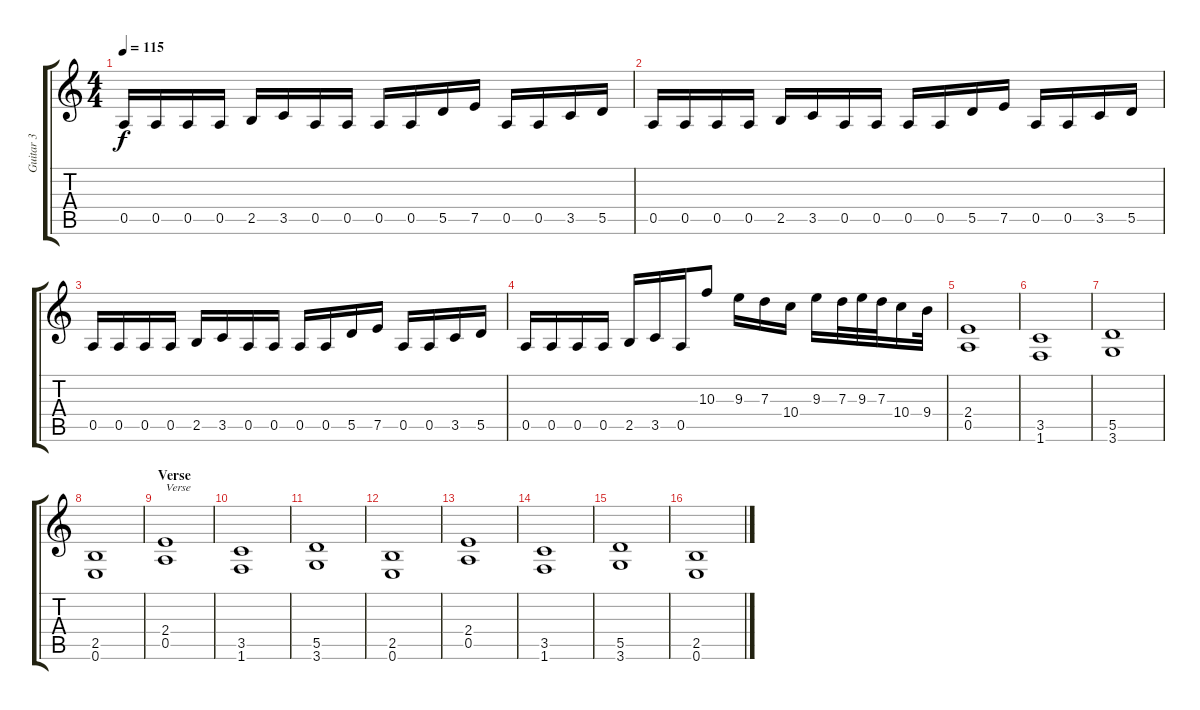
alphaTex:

\track ("Guitar 3" "Guitar 3") {instrument distortionguitar}
\staff {score tabs}
\tuning (E4 B3 G3 D3 A2 E2) {hide}
\ts (4 4)
\tempo 115
\clef g2
\ks c
0.5.16{dy f} 0.5.16 0.5.16 0.5.16 2.5.16 3.5.16 0.5.16 0.5.16 0.5.16 0.5.16 5.5.16 7.5.16 0.5.16 0.5.16 3.5.16 5.5.16 |
0.5.16 0.5.16 0.5.16 0.5.16 2.5.16 3.5.16 0.5.16 0.5.16 0.5.16 0.5.16 5.5.16 7.5.16 0.5.16 0.5.16 3.5.16 5.5.16 |
0.5.16 0.5.16 0.5.16 0.5.16 2.5.16 3.5.16 0.5.16 0.5.16 0.5.16 0.5.16 5.5.16 7.5.16 0.5.16 0.5.16 3.5.16 5.5.16 |
0.5.16 0.5.16 0.5.16 0.5.16 2.5.16 3.5.16 0.5.16 10.3.8 9.3.16 7.3.16 10.4.16 9.3.16 7.3.32 9.3.32 7.3.32 10.4.16 9.4.32 |
(2.4 0.5).1 |
(3.5 1.6).1 |
(5.5 3.6).1 |
(2.5 0.6).1 |
\section ("" "Verse")
(2.4 0.5).1{txt "Verse"} |
(3.5 1.6).1 |
(5.5 3.6).1 |
(2.5 0.6).1 |
(2.4 0.5).1 |
(3.5 1.6).1 |
(5.5 3.6).1 |
(2.5 0.6).1
